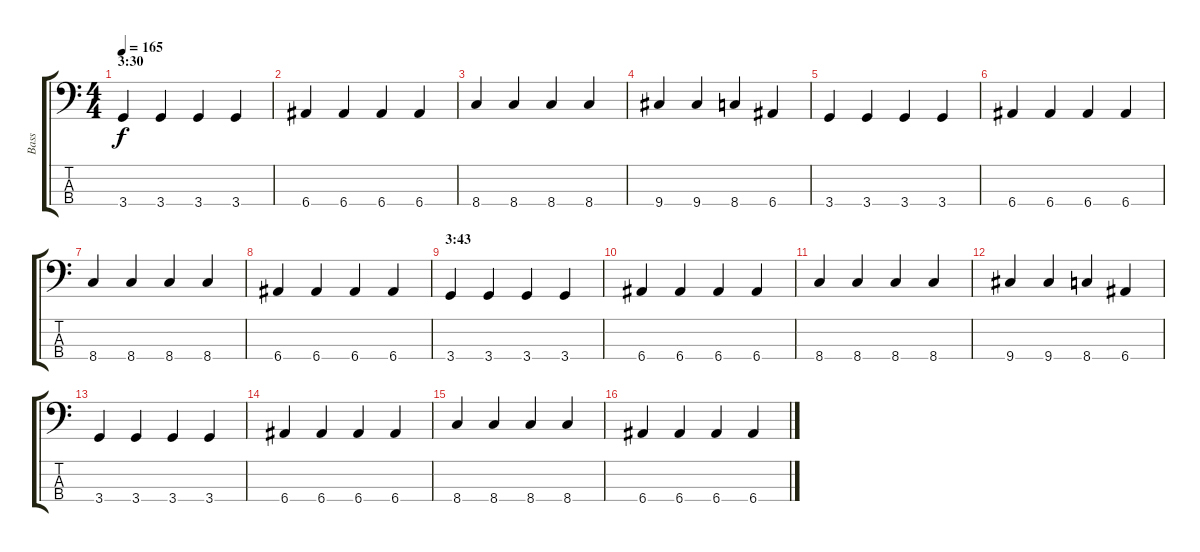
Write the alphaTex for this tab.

\track ("Bass" "Bass") {instrument overdrivenguitar}
\staff {score tabs}
\tuning (G2 D2 A1 E1) {hide}
\ts (4 4)
\section ("" "3:30")
\tempo 165
\clef f4
\ks c
3.4.4{dy f} 3.4.4 3.4.4 3.4.4 |
6.4.4 6.4.4 6.4.4 6.4.4 |
8.4.4 8.4.4 8.4.4 8.4.4 |
9.4.4 9.4.4 8.4.4 6.4.4 |
3.4.4 3.4.4 3.4.4 3.4.4 |
6.4.4 6.4.4 6.4.4 6.4.4 |
8.4.4 8.4.4 8.4.4 8.4.4 |
6.4.4 6.4.4 6.4.4 6.4.4 |
\section ("" "3:43")
3.4.4 3.4.4 3.4.4 3.4.4 |
6.4.4 6.4.4 6.4.4 6.4.4 |
8.4.4 8.4.4 8.4.4 8.4.4 |
9.4.4 9.4.4 8.4.4 6.4.4 |
3.4.4 3.4.4 3.4.4 3.4.4 |
6.4.4 6.4.4 6.4.4 6.4.4 |
8.4.4 8.4.4 8.4.4 8.4.4 |
6.4.4 6.4.4 6.4.4 6.4.4
